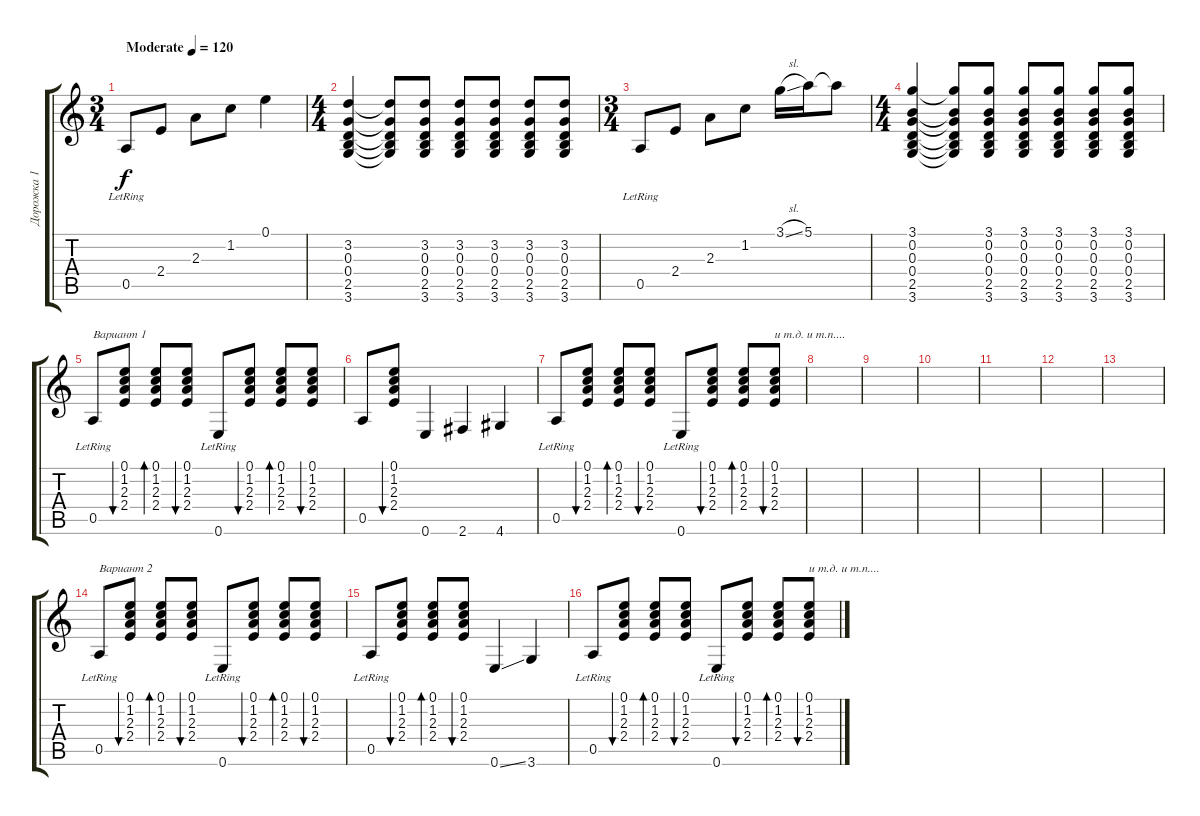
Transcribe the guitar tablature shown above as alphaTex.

\track ("Дорожка 1" "Дорожка 1") {instrument acousticguitarsteel}
\staff {score tabs}
\tuning (E4 B3 G3 D3 A2 E2) {hide}
\ts (3 4)
\tempo (120 "Moderate")
\clef g2
\ks c
0.5{lr}.8{dy f instrument acousticguitarsteel} 2.4.8 2.3.8 1.2.8 0.1.4 |
\ts (4 4)
(3.2 0.3 0.4 2.5 3.6).4 (3.2{t} 0.3{t} 0.4{t} 2.5{t} 3.6{t}).8 (3.2 0.3 0.4 2.5 3.6).8 (3.2 0.3 0.4 2.5 3.6).8 (3.2 0.3 0.4 2.5 3.6).8 (3.2 0.3 0.4 2.5 3.6).8 (3.2 0.3 0.4 2.5 3.6).8 |
\ts (3 4)
0.5{lr}.8 2.4.8 2.3.8 1.2.8 3.1{sl}.16 5.1.16 5.1{t}.8 |
\ts (4 4)
(3.1 0.2 0.3 0.4 2.5 3.6).4 (3.1{t} 0.2{t} 0.3{t} 0.4{t} 2.5{t} 3.6{t}).8 (3.1 0.2 0.3 0.4 2.5 3.6).8 (3.1 0.2 0.3 0.4 2.5 3.6).8 (3.1 0.2 0.3 0.4 2.5 3.6).8 (3.1 0.2 0.3 0.4 2.5 3.6).8 (3.1 0.2 0.3 0.4 2.5 3.6).8 |
0.5{lr}.8{txt "Вариант 1"} (0.1 1.2 2.3 2.4).8{bu 60} (0.1 1.2 2.3 2.4).8{bd 60} (0.1 1.2 2.3 2.4).8{bu 60} 0.6{lr}.8 (0.1 1.2 2.3 2.4).8{bu 60} (0.1 1.2 2.3 2.4).8{bd 60} (0.1 1.2 2.3 2.4).8{bu 60} |
0.5.8 (0.1 1.2 2.3 2.4).8{bu 60} 0.6.4 2.6.4 4.6.4 |
0.5{lr}.8 (0.1 1.2 2.3 2.4).8{bu 60} (0.1 1.2 2.3 2.4).8{bd 60} (0.1 1.2 2.3 2.4).8{bu 60} 0.6{lr}.8 (0.1 1.2 2.3 2.4).8{bu 60} (0.1 1.2 2.3 2.4).8{bd 60} (0.1 1.2 2.3 2.4).8{bu 60 txt "и т.д. и т.п...."} |
|
|
|
|
|
|
0.5{lr}.8{txt "Вариант 2"} (0.1 1.2 2.3 2.4).8{bu 60} (0.1 1.2 2.3 2.4).8{bd 60} (0.1 1.2 2.3 2.4).8{bu 60} 0.6{lr}.8 (0.1 1.2 2.3 2.4).8{bu 60} (0.1 1.2 2.3 2.4).8{bd 60} (0.1 1.2 2.3 2.4).8{bu 60} |
0.5{lr}.8 (0.1 1.2 2.3 2.4).8{bu 60} (0.1 1.2 2.3 2.4).8{bd 60} (0.1 1.2 2.3 2.4).8{bu 60} 0.6{ss}.4 3.6.4 |
0.5{lr}.8 (0.1 1.2 2.3 2.4).8{bu 60} (0.1 1.2 2.3 2.4).8{bd 60} (0.1 1.2 2.3 2.4).8{bu 60} 0.6{lr}.8 (0.1 1.2 2.3 2.4).8{bu 60} (0.1 1.2 2.3 2.4).8{bd 60} (0.1 1.2 2.3 2.4).8{bu 60 txt "и т.д. и т.п...."}
